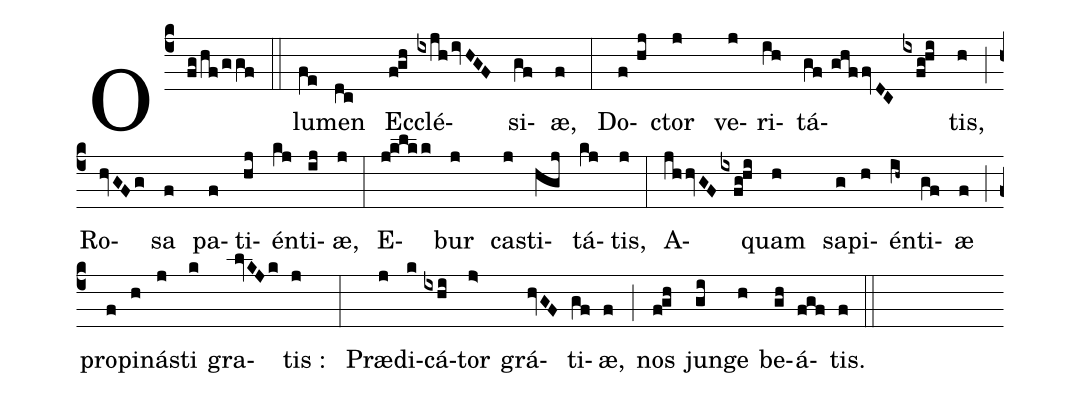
%%
(c4)O(fg/hf/ggf) (::) lu(fe)men(dc) Ec(f!gh)clé(ixjh/ivHGF)si(gf)æ,(f) (:)
Do(f//hj)ctor(j) ve(j)ri(ih)tá(gf//ghf/fvDC//ixfg!hi)tis,(h) (;) (z) Ro(hvGFg)sa(f) pa(f)ti(hj)én(kj)ti(ij)æ,(j) (:) E(j!klkk)bur(j) ca(j)sti(hgj)tá(kj)tis,(j) (:)
A(jhhvGFixfg!hi)quam(h) sa(g)pi(h)én(ih~)ti(gf)æ(f) (;) (z)
pro(f)pi(h)ná(j)sti(k) gra(lvKJk)tis : (j) (:)
Præ(j)di(k)cá(ixhi)tor(j>) grá(hvGF)ti(gf)æ,(f) (;) nos(f!gh) jun(gi)ge(h) be(gh)á(fgf)tis.(f) (::) (Z)
